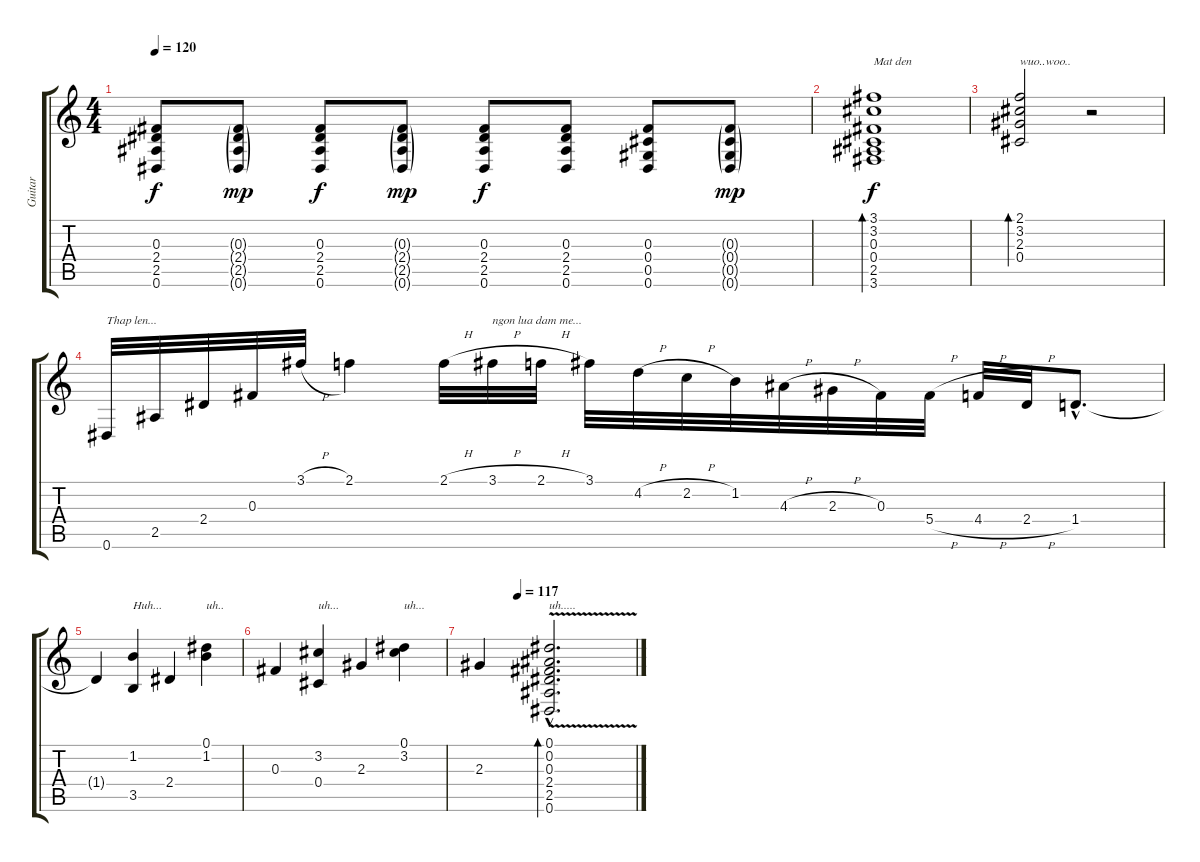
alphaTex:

\track ("Guitar" "Guitar") {instrument acousticguitarnylon}
\staff {score tabs}
\tuning (Eb4 Bb3 Gb3 Db3 Ab2 Eb2) {hide}
\ts (4 4)
\tempo 120
\clef g2
\ks c
(0.3 2.4 2.5 0.6).8{dy f} (0.3{g} 2.4{g} 2.5{g} 0.6{g}).8{dy mp} (0.3 2.4 2.5 0.6).8{dy f} (0.3{g} 2.4{g} 2.5{g} 0.6{g}).8{dy mp} (0.3 2.4 2.5 0.6).8{dy f} (0.3 2.4 2.5 0.6).8 (0.3 0.4 0.5 0.6).8 (0.3{g} 0.4{g} 0.5{g} 0.6{g}).8{dy mp} |
(3.1 3.2 0.3 0.4 2.5 3.6).1{bd 240 txt "Mat den " dy f} |
(2.1 3.2 2.3 0.4).2{bd 480 txt "wuo..woo.."} r.2 |
0.6.32{txt "Thap len..."} 2.5.32 2.4.32 0.3.32 3.1{h}.32 2.1.4 2.1{h}.32 3.1{h}.32{txt "ngon lua dam me..."} 2.1{h}.32 3.1.32 4.2{h}.32 2.2{h}.32 1.2.32 4.3{h}.32 2.3{h}.32 0.3.32 5.4{h}.32 4.4{h}.32 2.4{h}.32 1.4{hac}.8{d} |
1.4{t}.4 (1.2 3.5).4{txt "Huh..."} 2.4.4 (0.1 1.2).4{txt "uh.."} |
0.3.4 (3.2 0.4).4{txt "uh..."} 2.3.4 (0.1 3.2).4{txt "uh..."} |
\tempo (117 0.25)
2.3.4 (0.1{hac} 0.2{hac} 0.3{hac} 2.4{hac} 2.5{hac} 0.6{v hac}).2{d bd 480 txt "uh....." volume 13 balance 6 instrument acousticguitarnylon}
